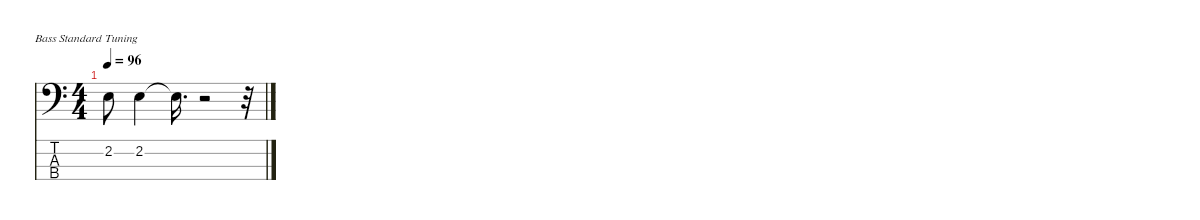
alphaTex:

\defaultSystemsLayout 4
\hideDynamics
\bracketExtendMode nobrackets
\singleTrackTrackNamePolicy hidden
\multiTrackTrackNamePolicy hidden
\firstSystemTrackNameMode fullname
\firstSystemTrackNameOrientation horizontal
\otherSystemsTrackNameOrientation horizontal
\track ("bass" "el.bs.") {instrument electricbassfinger}
\staff {score tabs}
\tuning (G2 D2 A1 E1)
\ts (4 4)
\tempo 96
\clef f4
\ks c
2.2.8{dy pp beam Down} 2.2.4{beam Down} 2.2{t}.16{d dy f beam Down} r.2{beam Down} r.32{beam Down}
